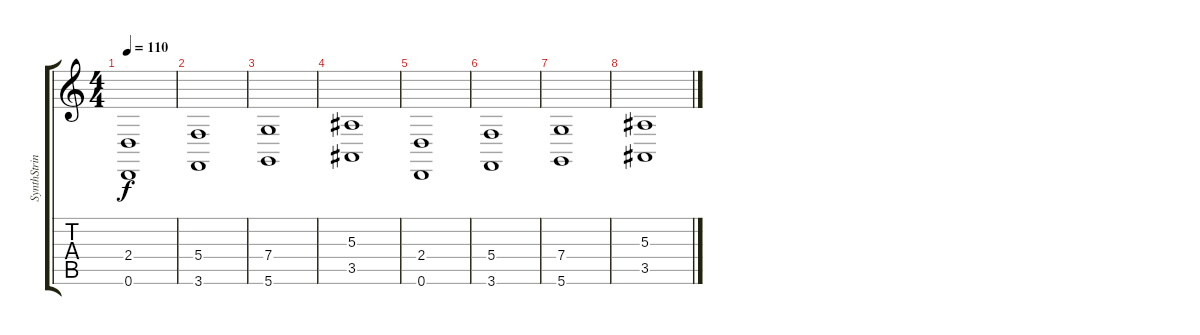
\track ("SynthStrings" "SynthStrin") {instrument synthstrings1}
\staff {score tabs}
\tuning (D4 A3 F3 C3 G2 D2) {hide}
\ts (4 4)
\tempo 110
\clef g2
\ks c
(2.4 0.6).1{dy f} |
(5.4 3.6).1 |
(7.4 5.6).1 |
(5.3 3.5).1 |
(2.4 0.6).1 |
(5.4 3.6).1 |
(7.4 5.6).1 |
(5.3 3.5).1
